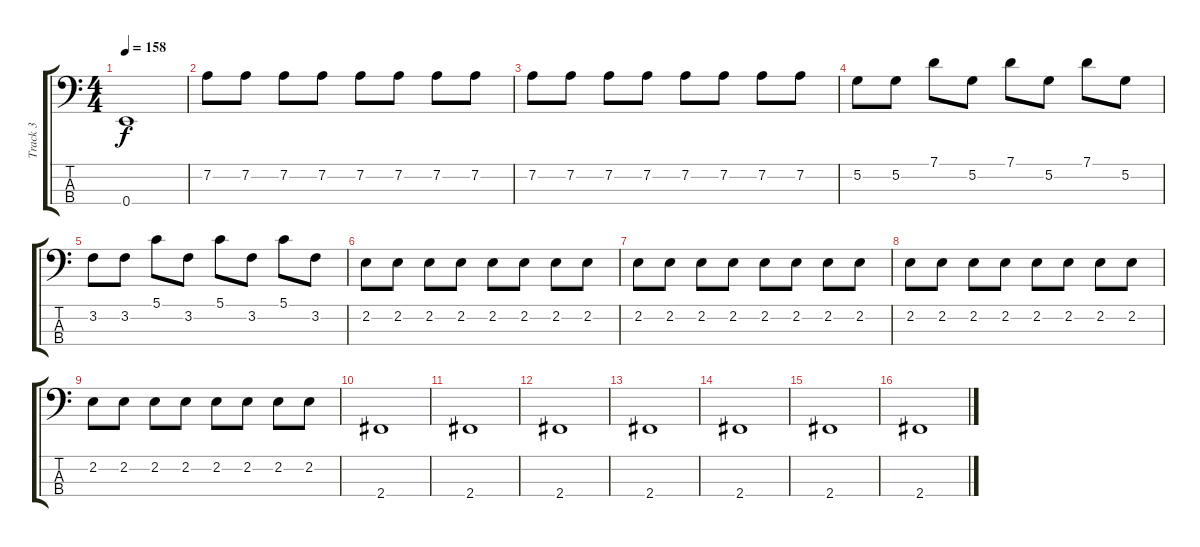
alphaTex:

\track ("Track 3" "Track 3") {instrument electricbasspick bank 255}
\staff {score tabs}
\tuning (G2 D2 A1 E1) {hide}
\ts (4 4)
\tempo 158
\clef f4
\ks c
0.4{t}.1{dy f} |
7.2.8 7.2.8 7.2.8 7.2.8 7.2.8 7.2.8 7.2.8 7.2.8 |
7.2.8 7.2.8 7.2.8 7.2.8 7.2.8 7.2.8 7.2.8 7.2.8 |
5.2.8 5.2.8 7.1.8 5.2.8 7.1.8 5.2.8 7.1.8 5.2.8 |
3.2.8 3.2.8 5.1.8 3.2.8 5.1.8 3.2.8 5.1.8 3.2.8 |
2.2.8 2.2.8 2.2.8 2.2.8 2.2.8 2.2.8 2.2.8 2.2.8 |
2.2.8 2.2.8 2.2.8 2.2.8 2.2.8 2.2.8 2.2.8 2.2.8 |
2.2.8 2.2.8 2.2.8 2.2.8 2.2.8 2.2.8 2.2.8 2.2.8 |
2.2.8 2.2.8 2.2.8 2.2.8 2.2.8 2.2.8 2.2.8 2.2.8 |
2.4.1 |
2.4.1 |
2.4.1 |
2.4.1 |
2.4.1 |
2.4.1 |
2.4.1
